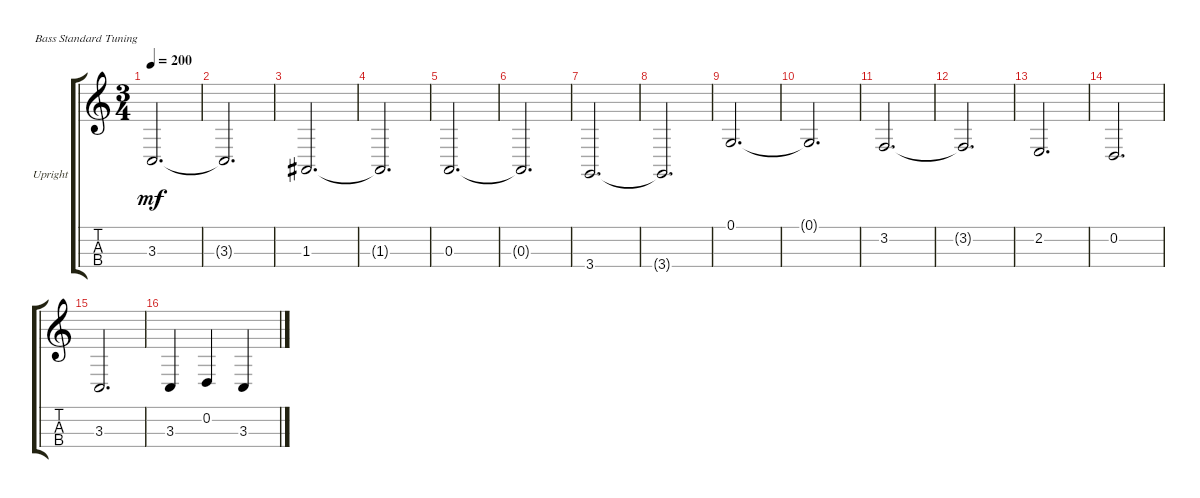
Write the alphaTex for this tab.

\bracketExtendMode groupsimilarinstruments
\firstSystemTrackNameOrientation horizontal
\otherSystemsTrackNameOrientation horizontal
\track ("Upright" "Upright") {instrument acousticbass}
\staff {score tabs}
\tuning (G2 D2 A1 E1)
\ts (3 4)
\tempo 200
\clef g2
\scale
0.333333
\ks c
3.3.2{d dy mf} |
\scale
0.333333 3.3{t}.2{d} |
\scale
0.333333 1.3.2{d} |
\scale
0.333333 1.3{t}.2{d} |
\scale
0.333333 0.3.2{d} |
\scale
0.333333 0.3{t}.2{d} |
\scale
0.333333 3.4.2{d} |
\scale
0.333333 3.4{t}.2{d} |
\scale
0.333333 0.1.2{d} |
\scale
0.333333 0.1{t}.2{d} |
\scale
0.333333 3.2.2{d} |
\scale
0.333333 3.2{t}.2{d} |
\scale
0.333333 2.2.2{d} |
\scale
0.333333 0.2.2{d} |
\scale
0.333333 3.3.2{d} |
\scale
0.333333 3.3.4 0.2.4 3.3.4
